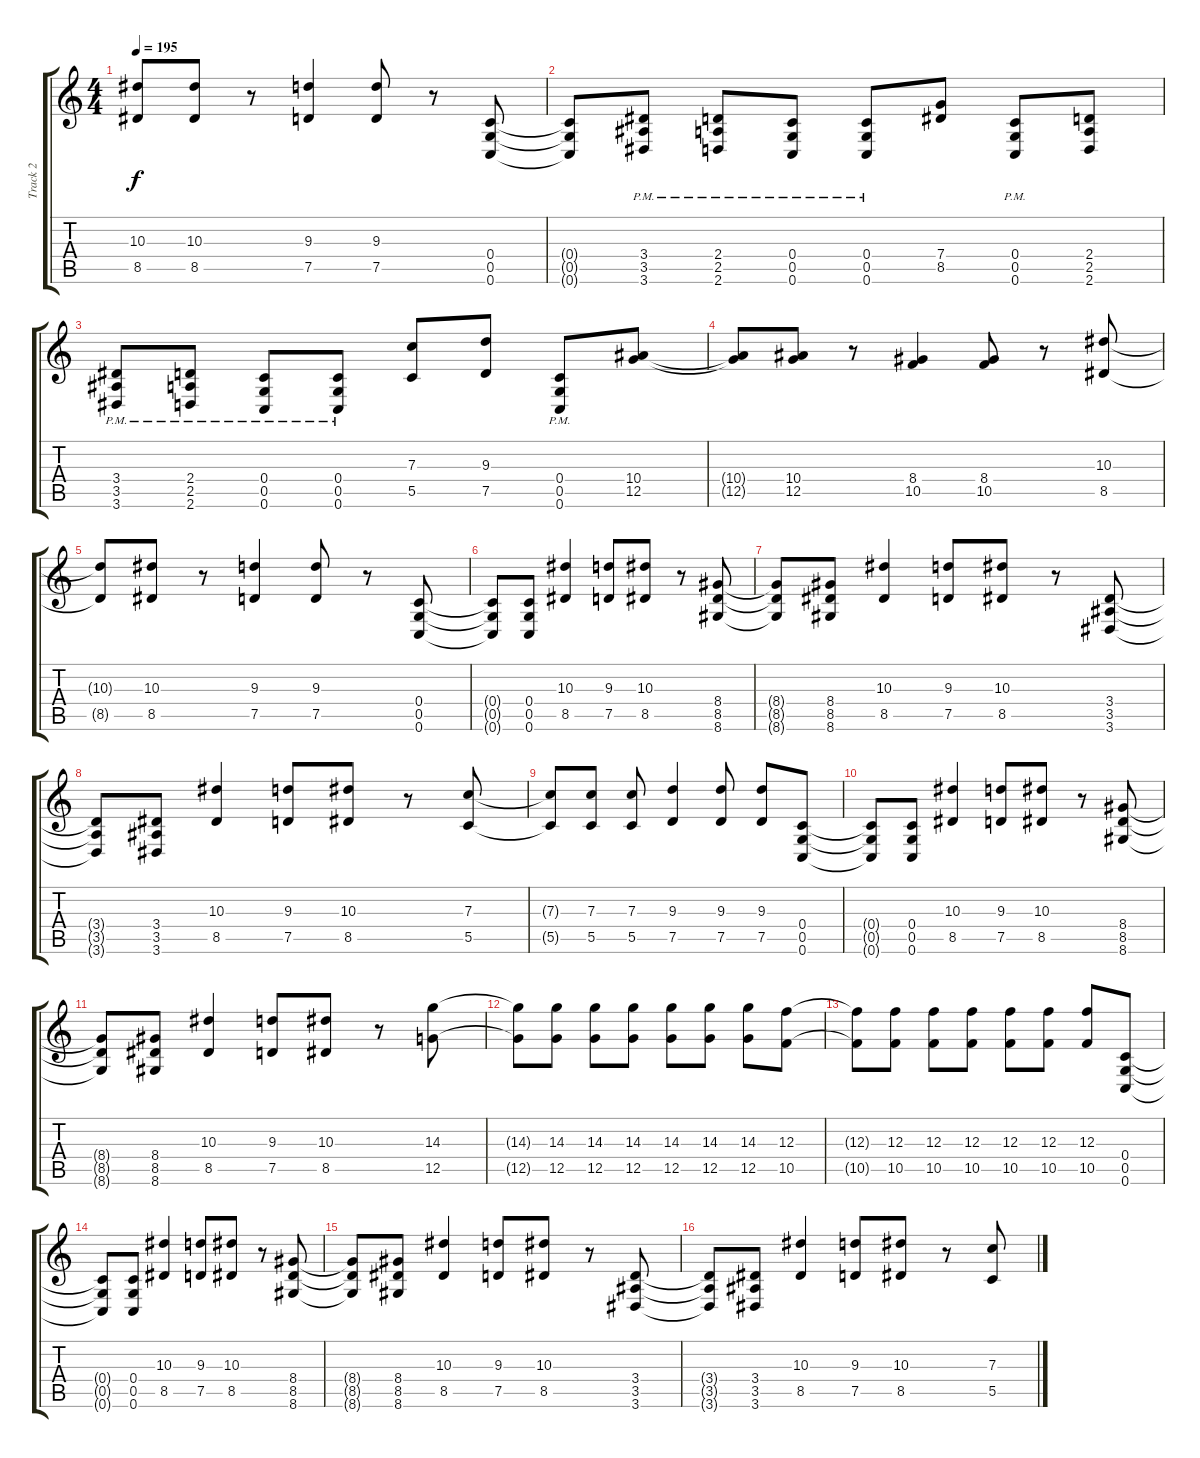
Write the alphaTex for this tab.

\track ("Track 2" "Track 2") {instrument distortionguitar}
\staff {score tabs}
\tuning (D4 A3 F3 C3 G2 C2) {hide}
\ts (4 4)
\tempo 195
\clef g2
\ks c
(10.3{t} 8.5{t}).8{dy f} (10.3 8.5).8 r.8 (9.3 7.5).4 (9.3 7.5).8 r.8 (0.4 0.5 0.6).8 |
(0.4{t} 0.5{t} 0.6{t}).8 (3.4{pm} 3.5{pm} 3.6{pm}).8 (2.4{pm} 2.5{pm} 2.6{pm}).8 (0.4{pm} 0.5{pm} 0.6{pm}).8 (0.4{pm} 0.5{pm} 0.6{pm}).8 (7.4 8.5).8 (0.4{pm} 0.5{pm} 0.6{pm}).8 (2.4 2.5 2.6).8 |
(3.4{pm} 3.5{pm} 3.6{pm}).8 (2.4{pm} 2.5{pm} 2.6{pm}).8 (0.4{pm} 0.5{pm} 0.6{pm}).8 (0.4{pm} 0.5{pm} 0.6{pm}).8 (7.3 5.5).8 (9.3 7.5).8 (0.4{pm} 0.5{pm} 0.6{pm}).8 (10.4 12.5).8 |
(10.4{t} 12.5{t}).8 (10.4 12.5).8 r.8 (8.4 10.5).4 (8.4 10.5).8 r.8 (10.3 8.5).8 |
(10.3{t} 8.5{t}).8 (10.3 8.5).8 r.8 (9.3 7.5).4 (9.3 7.5).8 r.8 (0.4 0.5 0.6).8 |
(0.4{t} 0.5{t} 0.6{t}).8 (0.4 0.5 0.6).8 (10.3 8.5).4 (9.3 7.5).8 (10.3 8.5).8 r.8 (8.4 8.5 8.6).8 |
(8.4{t} 8.5{t} 8.6{t}).8 (8.4 8.5 8.6).8 (10.3 8.5).4 (9.3 7.5).8 (10.3 8.5).8 r.8 (3.4 3.5 3.6).8 |
(3.4{t} 3.5{t} 3.6{t}).8 (3.4 3.5 3.6).8 (10.3 8.5).4 (9.3 7.5).8 (10.3 8.5).8 r.8 (7.3 5.5).8 |
(7.3{t} 5.5{t}).8 (7.3 5.5).8 (7.3 5.5).8 (9.3 7.5).4 (9.3 7.5).8 (9.3 7.5).8 (0.4 0.5 0.6).8 |
(0.4{t} 0.5{t} 0.6{t}).8 (0.4 0.5 0.6).8 (10.3 8.5).4 (9.3 7.5).8 (10.3 8.5).8 r.8 (8.4 8.5 8.6).8 |
(8.4{t} 8.5{t} 8.6{t}).8 (8.4 8.5 8.6).8 (10.3 8.5).4 (9.3 7.5).8 (10.3 8.5).8 r.8 (14.3 12.5).8 |
(14.3{t} 12.5{t}).8 (14.3 12.5).8 (14.3 12.5).8 (14.3 12.5).8 (14.3 12.5).8 (14.3 12.5).8 (14.3 12.5).8 (12.3 10.5).8 |
(12.3{t} 10.5{t}).8 (12.3 10.5).8 (12.3 10.5).8 (12.3 10.5).8 (12.3 10.5).8 (12.3 10.5).8 (12.3 10.5).8 (0.4 0.5 0.6).8 |
(0.4{t} 0.5{t} 0.6{t}).8 (0.4 0.5 0.6).8 (10.3 8.5).4 (9.3 7.5).8 (10.3 8.5).8 r.8 (8.4 8.5 8.6).8 |
(8.4{t} 8.5{t} 8.6{t}).8 (8.4 8.5 8.6).8 (10.3 8.5).4 (9.3 7.5).8 (10.3 8.5).8 r.8 (3.4 3.5 3.6).8 |
(3.4{t} 3.5{t} 3.6{t}).8 (3.4 3.5 3.6).8 (10.3 8.5).4 (9.3 7.5).8 (10.3 8.5).8 r.8 (7.3 5.5).8
